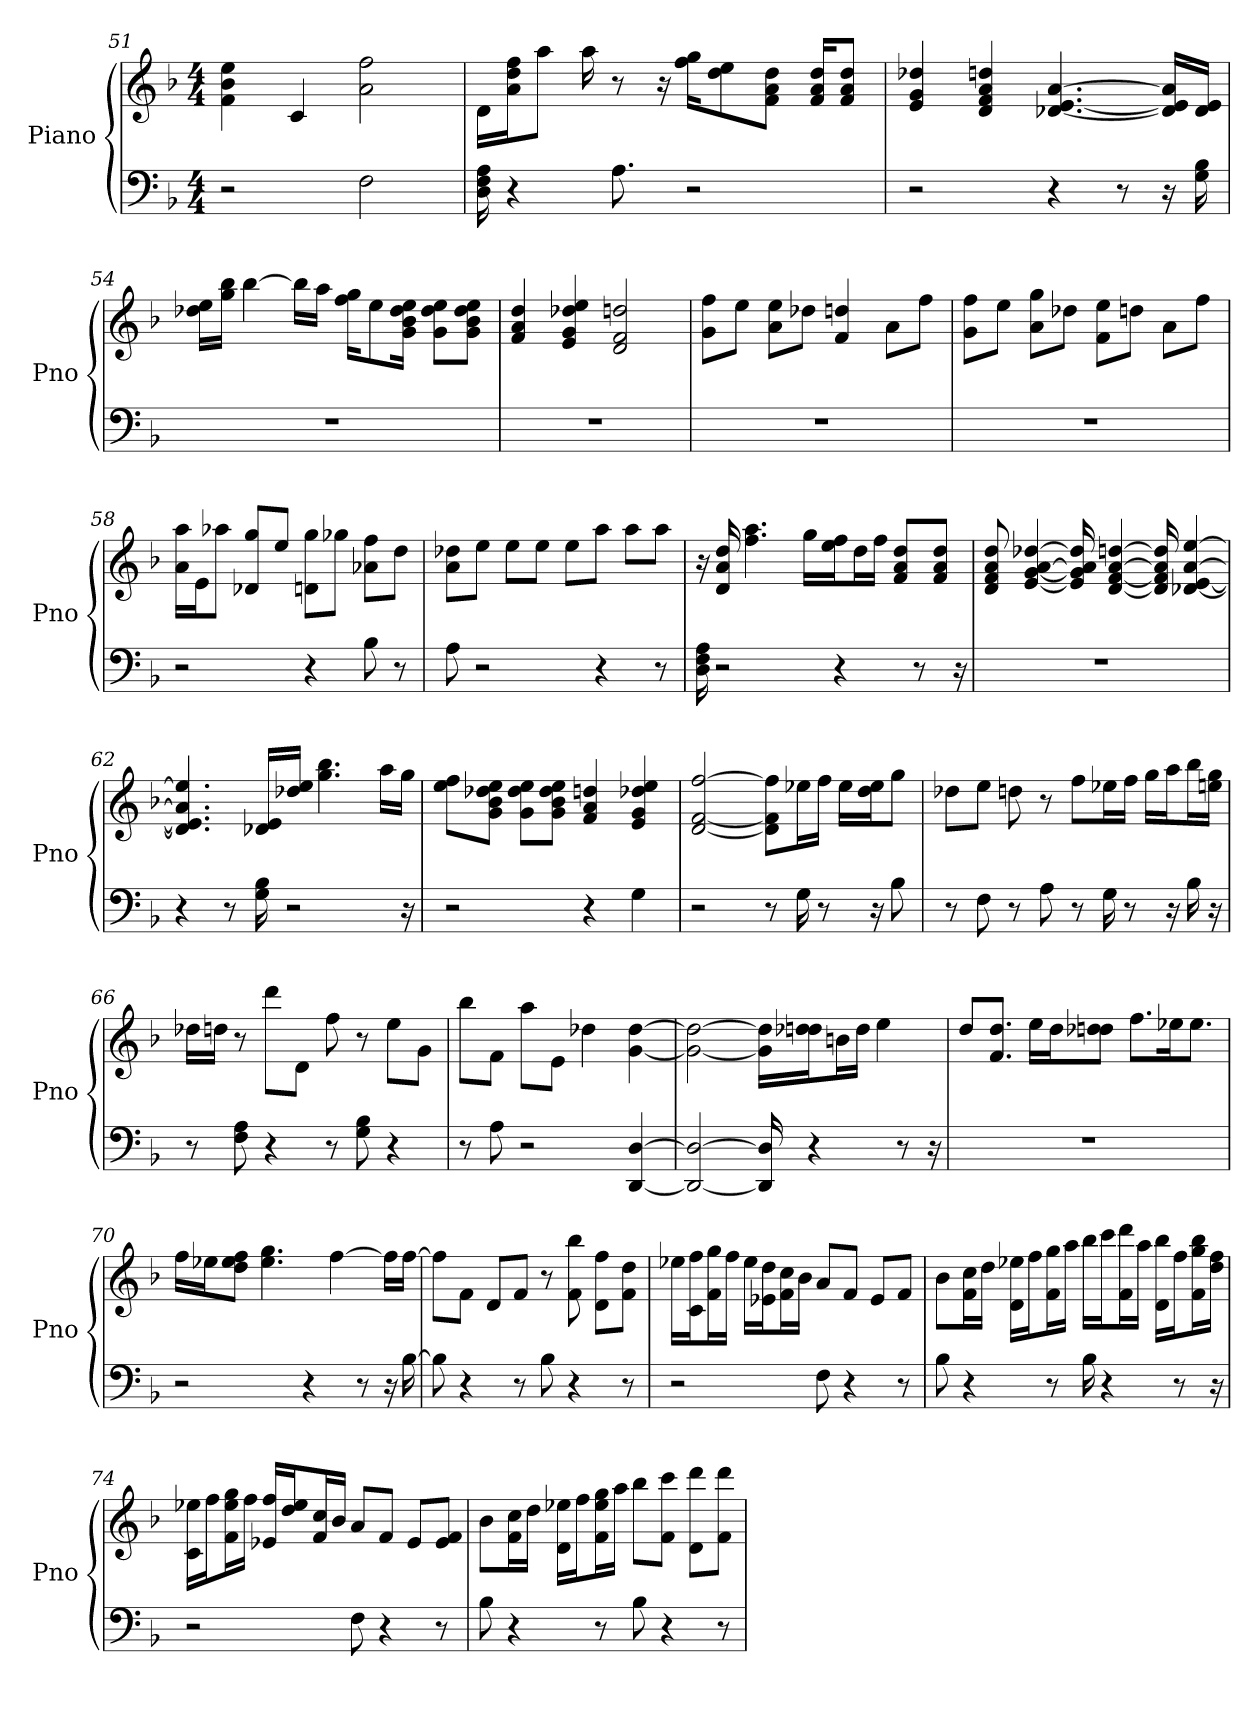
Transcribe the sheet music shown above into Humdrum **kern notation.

**kern	**kern
*part1	*part1
*staff2	*staff1
*I"Piano	*
*I'Pno	*
*clefF4	*clefG2
*k[b-]	*k[b-]
*F:	*F:
*M4/4	*M4/4
=51	=51
2r	4b- 4ee 4f
.	4c
2F	2ff 2a
=52	=52
16D 16F 16A	16d\LL
4r	16a\ 16dd\ 16ff\J
.	8aa\J
.	16aa
8.A	8r
.	16r
2r	16gg\ 16ff\KL
.	8ee\ 8dd\
.	8f\ 8a\ 8dd\J
.	16f/ 16a/ 16dd/KL
.	8f/ 8dd/ 8a/J
=53	=53
2r	4dd- 4e 4g
.	4f 4a 4dd 4d
4r	[4.e [4.a [4.d-
8r	.
16r	16e]/ 16a]/ 16d-]/LL
16B- 16G	16d-/ 16e/JJ
=54	=54
1r	16dd-\ 16ee\LL
.	16gg\ 16bb-\JJ
.	[4bb-
.	16bb-\LL]
.	16aa\JJ
.	16gg\ 16ff\KL
.	8ee\
.	16ee\ 16b-\ 16g\ 16dd-\Jk
.	8g\ 8ee\ 8dd-\L
.	8b-\ 8ee\ 8g\ 8dd-\J
=55	=55
1r	4f 4dd 4a
.	4ee 4g 4e 4dd-
.	2d 2f 2dd
=56	=56
1r	8g\ 8ff\L
.	8ee\J
.	8ee\ 8a\L
.	8dd-\J
.	4dd 4f
.	8a\L
.	8ff\J
=57	=57
1r	8ff\ 8g\L
.	8ee\J
.	8gg\ 8a\L
.	8dd-\J
.	8ee\ 8f\L
.	8dd\J
.	8a\L
.	8ff\J
=58	=58
2r	16a\ 16aa\LL
.	16e\J
.	8aa-\J
.	8d-/ 8gg/L
.	8ee/J
4r	8gg\ 8d\L
.	8gg-\J
8B-	8ff\ 8a-\L
8r	8dd\J
=59	=59
8A	8dd-\ 8a\L
2r	8ee\J
.	8ee\L
.	8ee\J
.	8ee\L
4r	8aa\J
.	8aa\L
8r	8aa\J
=60	=60
16D 16F 16A	16r
2r	16a 16d 16dd
.	4.ff 4.aa
.	16gg\LL
4r	16ff\ 16ee\J
.	16dd\L
.	16ff\JJ
.	8a/ 8f/ 8dd/L
8r	.
.	8f/ 8dd/ 8a/J
16r	.
=61	=61
1r	8f 8d 8dd 8a
.	[4g [4a [4dd- [4e
.	16g] 16a] 16dd-] 16e]
.	[4a [4dd [4f [4d
.	16a] 16dd] 16f] 16d]
.	[4ee [4a [4e [4d-
=62	=62
4r	4.ee] 4.a] 4.e] 4.d-]
8r	.
16G 16B-	16d-/ 16e/LL
2r	16dd-/ 16ee/JJ
.	4.gg 4.bb-
.	16aa\LL
16r	16gg\JJ
=63	=63
2r	8ff\ 8ee\L
.	8ee\ 8b-\ 8g\ 8dd-\J
.	8g\ 8ee\ 8dd-\L
.	8g\ 8b-\ 8dd-\ 8ee\J
4r	4dd 4a 4f
4G	4e 4dd- 4g 4ee
=64	=64
2r	[2ff [2d [2f
8r	8ff]\ 8d]\ 8f]\L
16G	16ee-\L
8r	16ff\JJ
.	16ee-\LL
16r	16dd\ 16ee-\J
8B-	8gg\J
=65	=65
8r	8dd-\L
8F	8ee\J
8r	8dd
8A	8r
8r	8ff\L
16G	16ee-\L
8r	16ff\JJ
.	16gg\LL
16r	16aa\J
16B-	16bb-\L
16r	16gg\ 16ee\JJ
=66	=66
8r	16dd-\LL
.	16dd\JJ
8F 8A	8r
4r	8ddd\L
.	8d\J
8r	8ff
8B- 8G	8r
4r	8ee\L
.	8g\J
=67	=67
8r	8bb-\L
8A	8f\J
2r	8aa\L
.	8e\J
.	4dd-
[4DD [4D	[4dd- [4g
=68	=68
2DD_ 2D_	2dd-_ 2g_
16DD] 16D]	16dd-]\ 16g]\LL
4r	16dd\ 16dd-\J
.	16b\L
.	16dd-\JJ
.	4ee
8r	.
16r	.
=69	=69
1r	8dd/L
.	8.dd/ 8.f/J
.	16ee\KL
.	16dd\K
.	8dd-\ 8dd\J
.	8.ff\L
.	16ee-\K
.	8.ee-\J
=70	=70
2r	16ff\LL
.	16ee-\J
.	8dd\ 8ee-\ 8ff\J
.	4.ee- 4.gg
4r	.
.	[4ff
8r	.
16r	16ff\LL]
[16B-	[16ff\JJ
=71	=71
8B-]	8ff\L]
4r	8f\J
.	8d/L
8r	8f/J
8B-	8r
4r	8bb- 8f
.	8ff\ 8d\L
8r	8f\ 8dd\J
=72	=72
2r	16ee-\LL
.	16c\ 16ff\J
.	16f\ 16gg\L
.	16ff\JJ
.	16ee-\LL
.	16e-\ 16dd\J
.	16f\ 16cc\L
.	16b-\JJ
8F	8a/L
4r	8f/J
.	8e-/L
8r	8f/J
=73	=73
8B-	8b-\L
4r	16cc\ 16f\L
.	16dd\JJ
.	16ee-\ 16d\LL
.	16ff\J
8r	16f\ 16gg\L
.	16aa\JJ
16B-	16bb-\LL
4r	16ccc\J
.	16f\ 16ddd\L
.	16aa\JJ
.	16bb-\ 16d\LL
8r	16ff\J
.	16gg\ 16bb-\ 16f\L
16r	16dd\ 16ff\JJ
=74	=74
2r	16ee-\ 16c\LL
.	16ff\J
.	16ee-\ 16gg\ 16f\L
.	16ff\JJ
.	16e-/ 16ff/LL
.	16ee-/ 16dd/J
.	16cc/ 16f/L
.	16b-/JJ
8F	8a/L
4r	8f/J
.	8e-/L
8r	8e-/ 8f/J
=75	=75
8B-	8b-\L
4r	16f\ 16cc\L
.	16dd\JJ
.	16d\ 16ee-\LL
.	16ff\J
8r	16f\ 16ee-\ 16gg\L
.	16aa\JJ
8B-	8bb-\L
4r	8ccc\ 8f\J
.	8ddd\ 8d\L
8r	8ddd\ 8f\J
=	=
*-	*-
